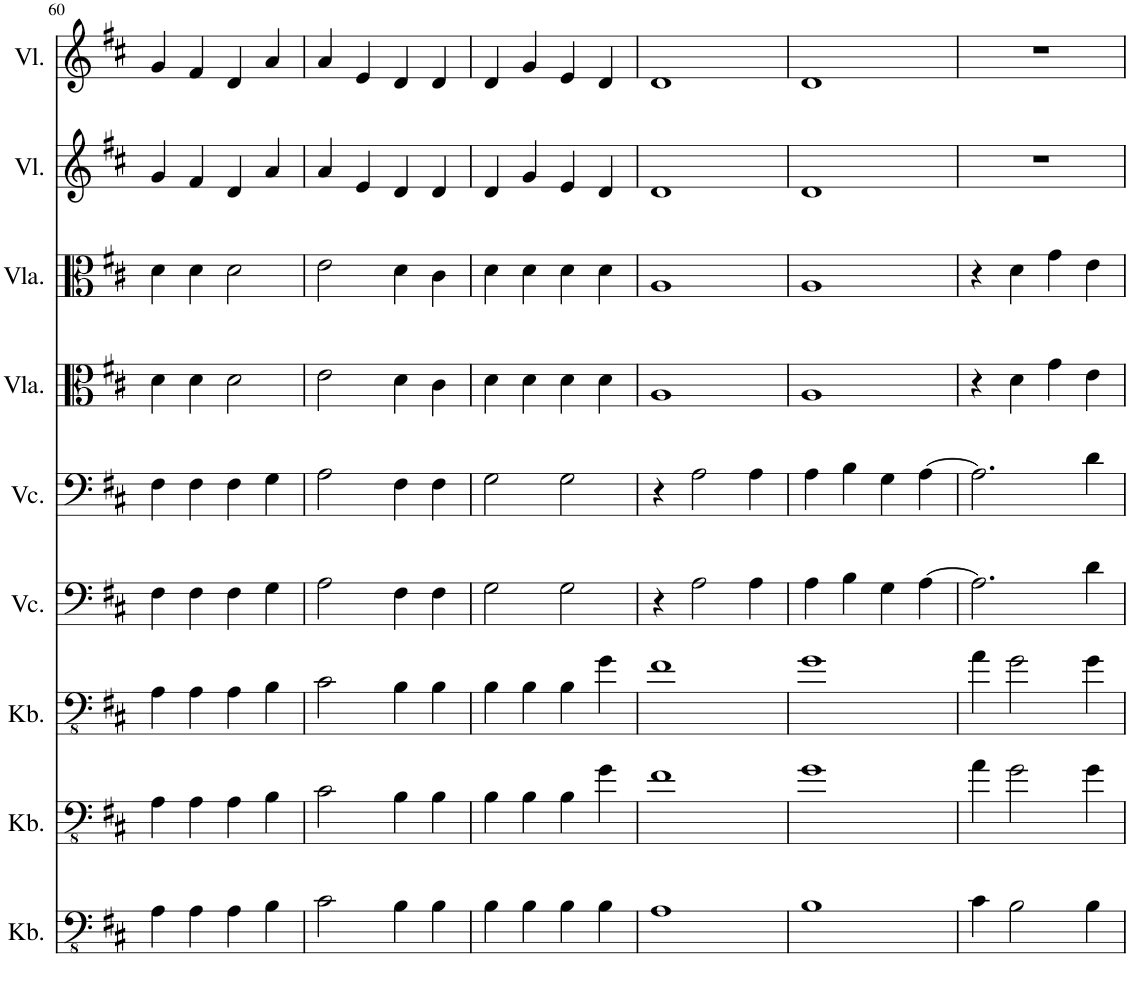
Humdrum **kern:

**kern	**kern	**kern	**kern	**kern	**kern	**kern	**kern	**kern
*part9	*part8	*part7	*part6	*part5	*part4	*part3	*part2	*part1
*staff9	*staff8	*staff7	*staff6	*staff5	*staff4	*staff3	*staff2	*staff1
*I"Kontrabass, Bass 3	*I"Kontrabass, Bass 2	*I"Kontrabass, Bass 1	*I"Violoncello, Tenor 2	*I"Violoncello, Tenor 1	*I"Bratsche, Alt 2	*I"Bratsche, Alt 1	*I"Violine, Sopran 2	*I"Violine, Sopran 1
*I'Kb.	*I'Kb.	*I'Kb.	*I'Vc.	*I'Vc.	*	*	*I'Vl.	*I'Vl.
!!LO:PB:g=z
*clefFv4	*clefFv4	*clefFv4	*clefF4	*clefF4	*clefC3	*clefC3	*clefG2	*clefG2
*Trd7c12	*Trd7c12	*Trd7c12	*	*	*	*	*	*
*k[f#c#]	*k[f#c#]	*k[f#c#]	*k[f#c#]	*k[f#c#]	*k[f#c#]	*k[f#c#]	*k[f#c#]	*k[f#c#]
*M4/4	*M4/4	*M4/4	*M4/4	*M4/4	*M4/4	*M4/4	*M4/4	*M4/4
=60	=60	=60	=60	=60	=60	=60	=60	=60
4AA\	4AA\	4AA\	4F#\	4F#\	4d\	4d\	4g/	4g/
4AA\	4AA\	4AA\	4F#\	4F#\	4d\	4d\	4f#/	4f#/
4AA\	4AA\	4AA\	4F#\	4F#\	2d\	2d\	4d/	4d/
4BB\	4BB\	4BB\	4G\	4G\	.	.	4a/	4a/
=61	=61	=61	=61	=61	=61	=61	=61	=61
2C#\	2C#\	2C#\	2A\	2A\	2e\	2e\	4a/	4a/
.	.	.	.	.	.	.	4e/	4e/
4BB\	4BB\	4BB\	4F#\	4F#\	4d\	4d\	4d/	4d/
4BB\	4BB\	4BB\	4F#\	4F#\	4c#\	4c#\	4d/	4d/
=62	=62	=62	=62	=62	=62	=62	=62	=62
4BB\	4BB\	4BB\	2G\	2G\	4d\	4d\	4d/	4d/
4BB\	4BB\	4BB\	.	.	4d\	4d\	4g/	4g/
4BB\	4BB\	4BB\	2G\	2G\	4d\	4d\	4e/	4e/
4BB\	4G\	4G\	.	.	4d\	4d\	4d/	4d/
=63	=63	=63	=63	=63	=63	=63	=63	=63
1AA	1F#	1F#	4r	4r	1A	1A	1d	1d
.	.	.	2A\	2A\	.	.	.	.
.	.	.	4A\	4A\	.	.	.	.
=64	=64	=64	=64	=64	=64	=64	=64	=64
1BB	1G	1G	4A\	4A\	1A	1A	1d	1d
.	.	.	4B\	4B\	.	.	.	.
.	.	.	4G\	4G\	.	.	.	.
.	.	.	[4A\	[4A\	.	.	.	.
=65	=65	=65	=65	=65	=65	=65	=65	=65
4C#\	4A\	4A\	2.A\]	2.A\]	4r	4r	1r	1r
2BB\	2G\	2G\	.	.	4d\	4d\	.	.
.	.	.	.	.	4g\	4g\	.	.
4BB\	4G\	4G\	4d\	4d\	4e\	4e\	.	.
=	=	=	=	=	=	=	=	=
*-	*-	*-	*-	*-	*-	*-	*-	*-
